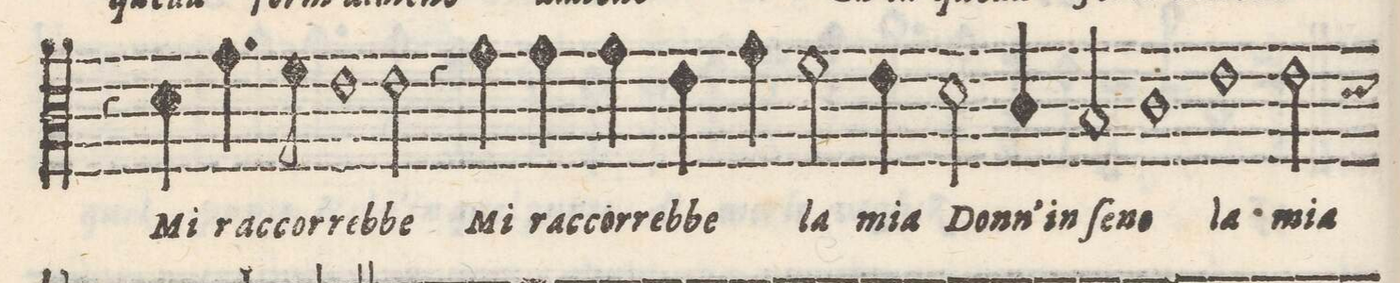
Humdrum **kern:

**kern	**text
*I"ALTO	*
*clefC3	*
*k[]	*
*met(c)	*
*M4/4	*
4r	.
4d\	Mi
4.g\	ra-
8f\	-cco-
=53-	=53-
1e	-rre-
=54-	=54-
2e\	-bbe
4r	.
4g\	Mi
=55-	=55-
4g\	ra-
4g\	-cce-
4e\	-rre-
4g\	-bbe
=56-	=56-
2f\	la
4e\	mia
2d\	Donn'
=57-	=57-
4c/	in
2B/	ſe-
=58-	=58-
1c	-no
=59-	=59-
1e	la
=60-	=60-
2e\	mia
*-	*-
